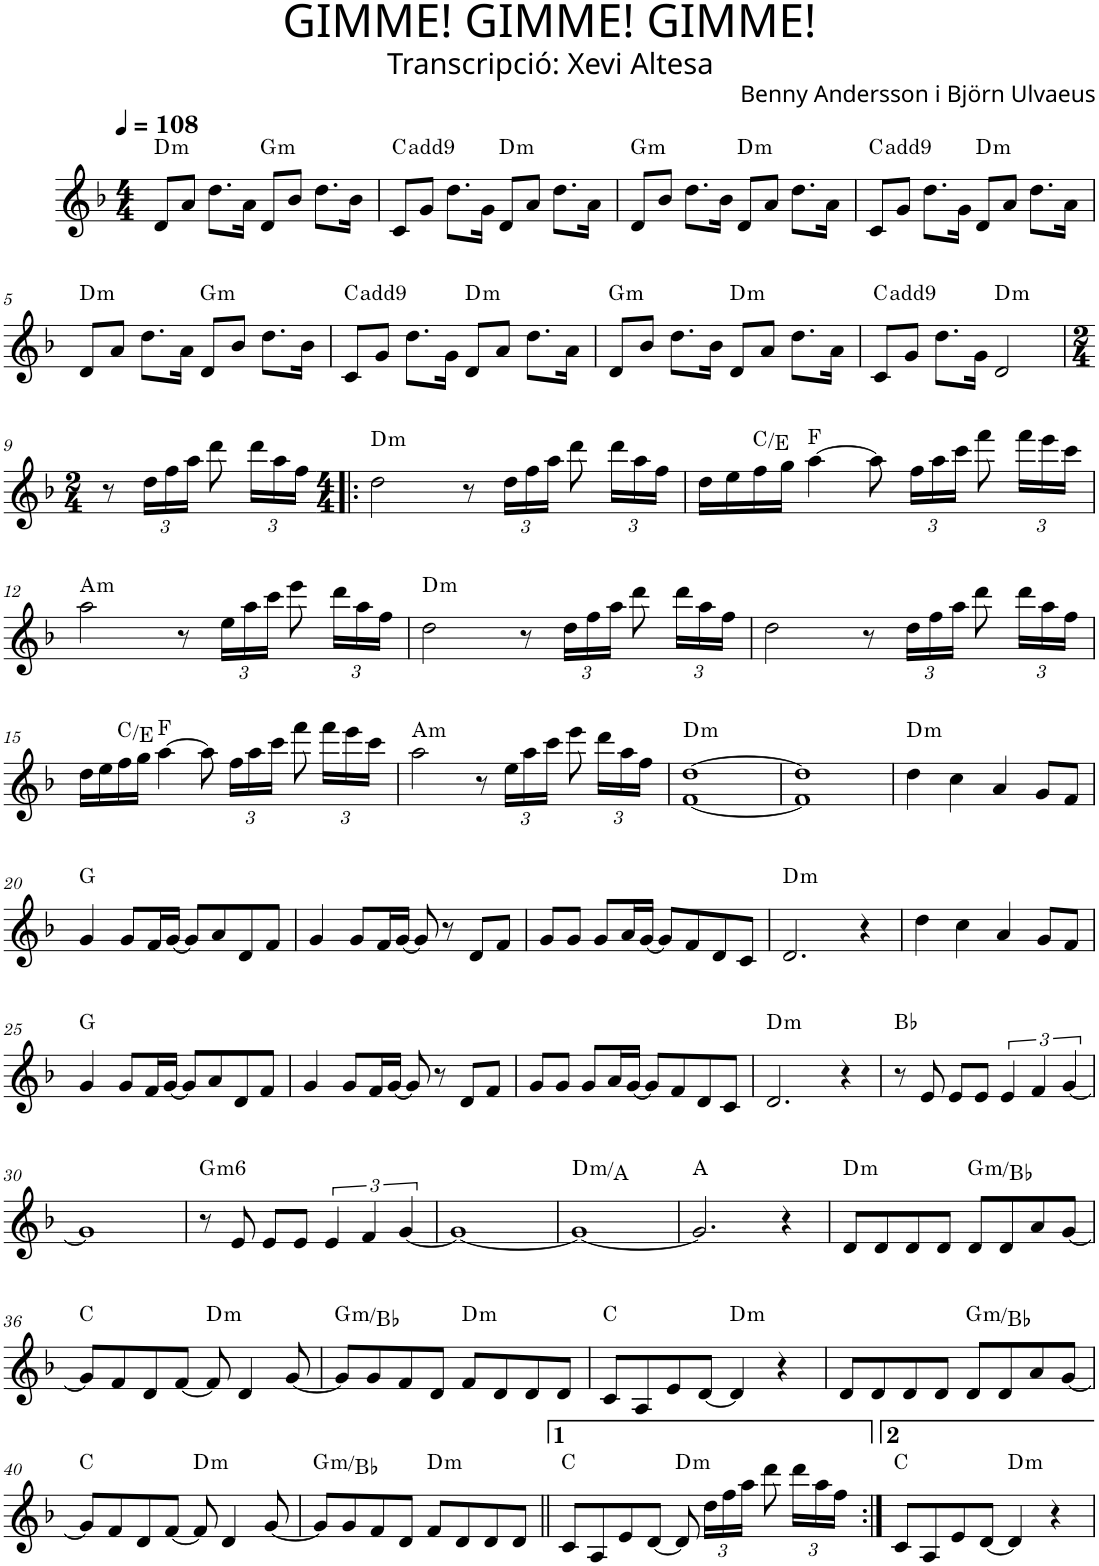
**kern	**harte
*part1	*part1
*staff1	*
*I"P1	*
*clefG2	*
*k[b-]	*
*F:	*
*M4/4	*
*MM108	*
=1	=1
!	!LO:H:kt=m
8d/L	D:min
8a/J	.
8.dd\L	.
16a\Jk	.
!	!LO:H:kt=m
8d/L	G:min
8b-/J	.
8.dd\L	.
16b-\Jk	.
=2	=2
8c/L	C:maj(9)
8g/J	.
8.dd\L	.
16g\Jk	.
!	!LO:H:kt=m
8d/L	D:min
8a/J	.
8.dd\L	.
16a\Jk	.
=3	=3
!	!LO:H:kt=m
8d/L	G:min
8b-/J	.
8.dd\L	.
16b-\Jk	.
!	!LO:H:kt=m
8d/L	D:min
8a/J	.
8.dd\L	.
16a\Jk	.
=4	=4
8c/L	C:maj(9)
8g/J	.
8.dd\L	.
16g\Jk	.
!	!LO:H:kt=m
8d/L	D:min
8a/J	.
8.dd\L	.
16a\Jk	.
!!LO:LB:g=z
=5	=5
!	!LO:H:kt=m
8d/L	D:min
8a/J	.
8.dd\L	.
16a\Jk	.
!	!LO:H:kt=m
8d/L	G:min
8b-/J	.
8.dd\L	.
16b-\Jk	.
=6	=6
8c/L	C:maj(9)
8g/J	.
8.dd\L	.
16g\Jk	.
!	!LO:H:kt=m
8d/L	D:min
8a/J	.
8.dd\L	.
16a\Jk	.
=7	=7
!	!LO:H:kt=m
8d/L	G:min
8b-/J	.
8.dd\L	.
16b-\Jk	.
!	!LO:H:kt=m
8d/L	D:min
8a/J	.
8.dd\L	.
16a\Jk	.
=8	=8
8c/L	C:maj(9)
8g/J	.
8.dd\L	.
16g\Jk	.
!	!LO:H:kt=m
2d/	D:min
!!LO:LB:g=z
=9	=9
*M2/4	*
8r	.
*Xbrackettup	*
24dd\LL	.
24ff\	.
24aa\JJ	.
8ddd\	.
24ddd\LL	.
24aa\	.
24ff\JJ	.
=10!|:	=10!|:
*M4/4	*
!	!LO:H:kt=m
2dd\	D:min
8r	.
24dd\LL	.
24ff\	.
24aa\JJ	.
8ddd\	.
24ddd\LL	.
24aa\	.
24ff\JJ	.
=11	=11
16dd\LL	.
16ee\	.
16ff\	C:maj/3
16gg\JJ	.
[>4aa\	F:maj
8aa\]	.
24ff\LL	.
24aa\	.
24ccc\JJ	.
8fff\	.
24fff\LL	.
24eee\	.
24ccc\JJ	.
!!LO:LB:g=z
=12	=12
!	!LO:H:kt=m
2aa\	A:min
8r	.
24ee\LL	.
24aa\	.
24ccc\JJ	.
8eee\	.
24ddd\LL	.
24aa\	.
24ff\JJ	.
=13	=13
!	!LO:H:kt=m
2dd\	D:min
8r	.
24dd\LL	.
24ff\	.
24aa\JJ	.
8ddd\	.
24ddd\LL	.
24aa\	.
24ff\JJ	.
=14	=14
2dd\	.
8r	.
24dd\LL	.
24ff\	.
24aa\JJ	.
8ddd\	.
24ddd\LL	.
24aa\	.
24ff\JJ	.
!!LO:LB:g=z
=15	=15
16dd\LL	.
16ee\	.
16ff\	C:maj/3
16gg\JJ	.
[>4aa\	F:maj
8aa\]	.
24ff\LL	.
24aa\	.
24ccc\JJ	.
8fff\	.
24fff\LL	.
24eee\	.
24ccc\JJ	.
=16	=16
!	!LO:H:kt=m
2aa\	A:min
8r	.
24ee\LL	.
24aa\	.
24ccc\JJ	.
8eee\	.
24ddd\LL	.
24aa\	.
24ff\JJ	.
=17	=17
!	!LO:H:kt=m
[<1f [>1dd	D:min
=18	=18
1f] 1dd]	.
=19	=19
!	!LO:H:kt=m
4dd\	D:min
4cc\	.
4a/	.
8g/L	.
8f/J	.
!!LO:LB:g=z
=20	=20
4g/	G:maj
8g/L	.
16f/L	.
[<16g/JJ	.
8g/L]	.
8a/	.
8d/	.
8f/J	.
=21	=21
4g/	.
8g/L	.
16f/L	.
[<16g/JJ	.
8g/]	.
8r	.
8d/L	.
8f/J	.
=22	=22
8g/L	.
8g/J	.
8g/L	.
16a/L	.
[<16g/JJ	.
8g/L]	.
8f/	.
8d/	.
8c/J	.
=23	=23
!	!LO:H:kt=m
2.d/	D:min
4r	.
=24	=24
4dd\	.
4cc\	.
4a/	.
8g/L	.
8f/J	.
!!LO:LB:g=z
=25	=25
4g/	G:maj
8g/L	.
16f/L	.
[<16g/JJ	.
8g/L]	.
8a/	.
8d/	.
8f/J	.
=26	=26
4g/	.
8g/L	.
16f/L	.
[<16g/JJ	.
8g/]	.
8r	.
8d/L	.
8f/J	.
=27	=27
8g/L	.
8g/J	.
8g/L	.
16a/L	.
[<16g/JJ	.
8g/L]	.
8f/	.
8d/	.
8c/J	.
=28	=28
!	!LO:H:kt=m
2.d/	D:min
4r	.
=29	=29
8r	Bb:maj
8e/	.
8e/L	.
8e/J	.
*brackettup	*
6e/	.
6f/	.
[<6g/	.
!!LO:LB:g=z
=30	=30
1g]	.
=31	=31
!	!LO:H:kt=m6
8r	G:min6
8e/	.
8e/L	.
8e/J	.
6e/	.
6f/	.
[<6g/	.
=32	=32
1g_	.
=33	=33
!	!LO:H:kt=m
1g_	D:min/5
=34	=34
2.g/]	A:maj
4r	.
=35	=35
!	!LO:H:kt=m
8d/L	D:min
8d/	.
8d/	.
8d/J	.
!	!LO:H:kt=m
8d/L	G:min/b3
8d/	.
8a/	.
[<8g/J	.
!!LO:LB:g=z
=36	=36
8g/L]	C:maj
8f/	.
8d/	.
[<8f/J	.
!	!LO:H:kt=m
8f/]	D:min
4d/	.
[<8g/	.
=37	=37
!	!LO:H:kt=m
8g/L]	G:min/b3
8g/	.
8f/	.
8d/J	.
!	!LO:H:kt=m
8f/L	D:min
8d/	.
8d/	.
8d/J	.
=38	=38
8c/L	C:maj
8A/	.
8e/	.
[<8d/J	.
!	!LO:H:kt=m
4d/]	D:min
4r	.
=39	=39
8d/L	.
8d/	.
8d/	.
8d/J	.
!	!LO:H:kt=m
8d/L	G:min/b3
8d/	.
8a/	.
[<8g/J	.
!!LO:LB:g=z
=40	=40
8g/L]	C:maj
8f/	.
8d/	.
[<8f/J	.
!	!LO:H:kt=m
8f/]	D:min
4d/	.
[<8g/	.
=41	=41
!	!LO:H:kt=m
8g/L]	G:min/b3
8g/	.
8f/	.
8d/J	.
!	!LO:H:kt=m
8f/L	D:min
8d/	.
8d/	.
8d/J	.
=42||	=42||
8c/L	C:maj
8A/	.
8e/	.
[<8d/J	.
!	!LO:H:kt=m
8d/]	D:min
*Xbrackettup	*
24dd\LL	.
24ff\	.
24aa\JJ	.
8ddd\	.
24ddd\LL	.
24aa\	.
24ff\JJ	.
=43:|!	=43:|!
8c/L	C:maj
8A/	.
8e/	.
[<8d/J	.
!	!LO:H:kt=m
4d/]	D:min
4r	.
=	=
*-	*-
